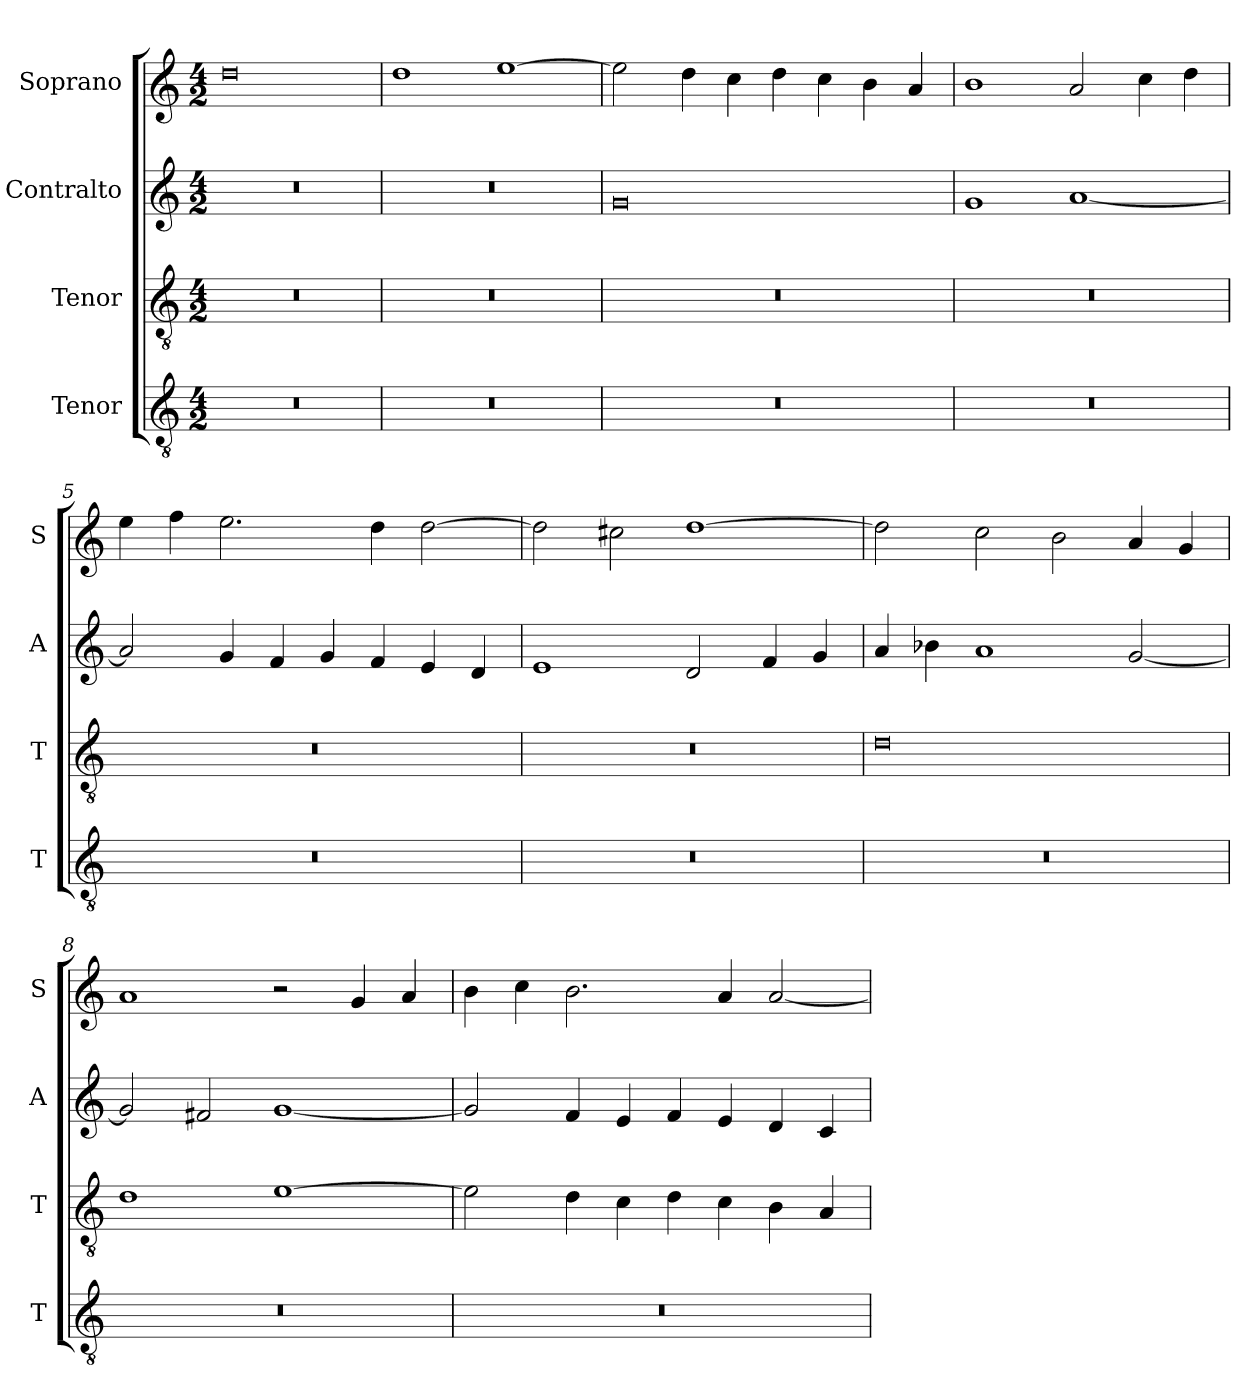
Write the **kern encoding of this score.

**kern	**kern	**kern	**kern
*part4	*part3	*part2	*part1
*staff4	*staff3	*staff2	*staff1
*I"Tenor	*I"Tenor	*I"Contralto	*I"Soprano
*I'T	*I'T	*I'A	*I'S
*clefGv2	*clefGv2	*clefG2	*clefG2
*k[]	*k[]	*k[]	*k[]
*G:mix	*G:mix	*G:mix	*G:mix
*M4/2	*M4/2	*M4/2	*M4/2
=1	=1	=1	=1
0r	0r	0r	0dd
=2	=2	=2	=2
0r	0r	0r	1dd
.	.	.	[1ee
=3	=3	=3	=3
0r	0r	0g	2ee]
.	.	.	4dd
.	.	.	4cc
.	.	.	4dd
.	.	.	4cc
.	.	.	4b
.	.	.	4a
=4	=4	=4	=4
0r	0r	1g	1b
.	.	[1a	2a
.	.	.	4cc
.	.	.	4dd
=5	=5	=5	=5
0r	0r	2a]	4ee
.	.	.	4ff
.	.	4g	2.ee
.	.	4f	.
.	.	4g	.
.	.	4f	4dd
.	.	4e	[2dd
.	.	4d	.
=6	=6	=6	=6
0r	0r	1e	2dd]
.	.	.	2cc#X
.	.	2d	[1dd
.	.	4f	.
.	.	4g	.
=7	=7	=7	=7
0r	0d	4a	2dd]
.	.	4b-X	.
.	.	1a	2cc
.	.	.	2b
.	.	[2g	4a
.	.	.	4g
=8	=8	=8	=8
0r	1d	2g]	1a
.	.	2f#X	.
.	[1e	[1g	2r
.	.	.	4g
.	.	.	4a
=9	=9	=9	=9
0r	2e]	2g]	4b
.	.	.	4cc
.	4d	4f	2.b
.	4c	4e	.
.	4d	4f	.
.	4c	4e	4a
.	4B	4d	[2a
.	4A	4c	.
=	=	=	=
*-	*-	*-	*-
